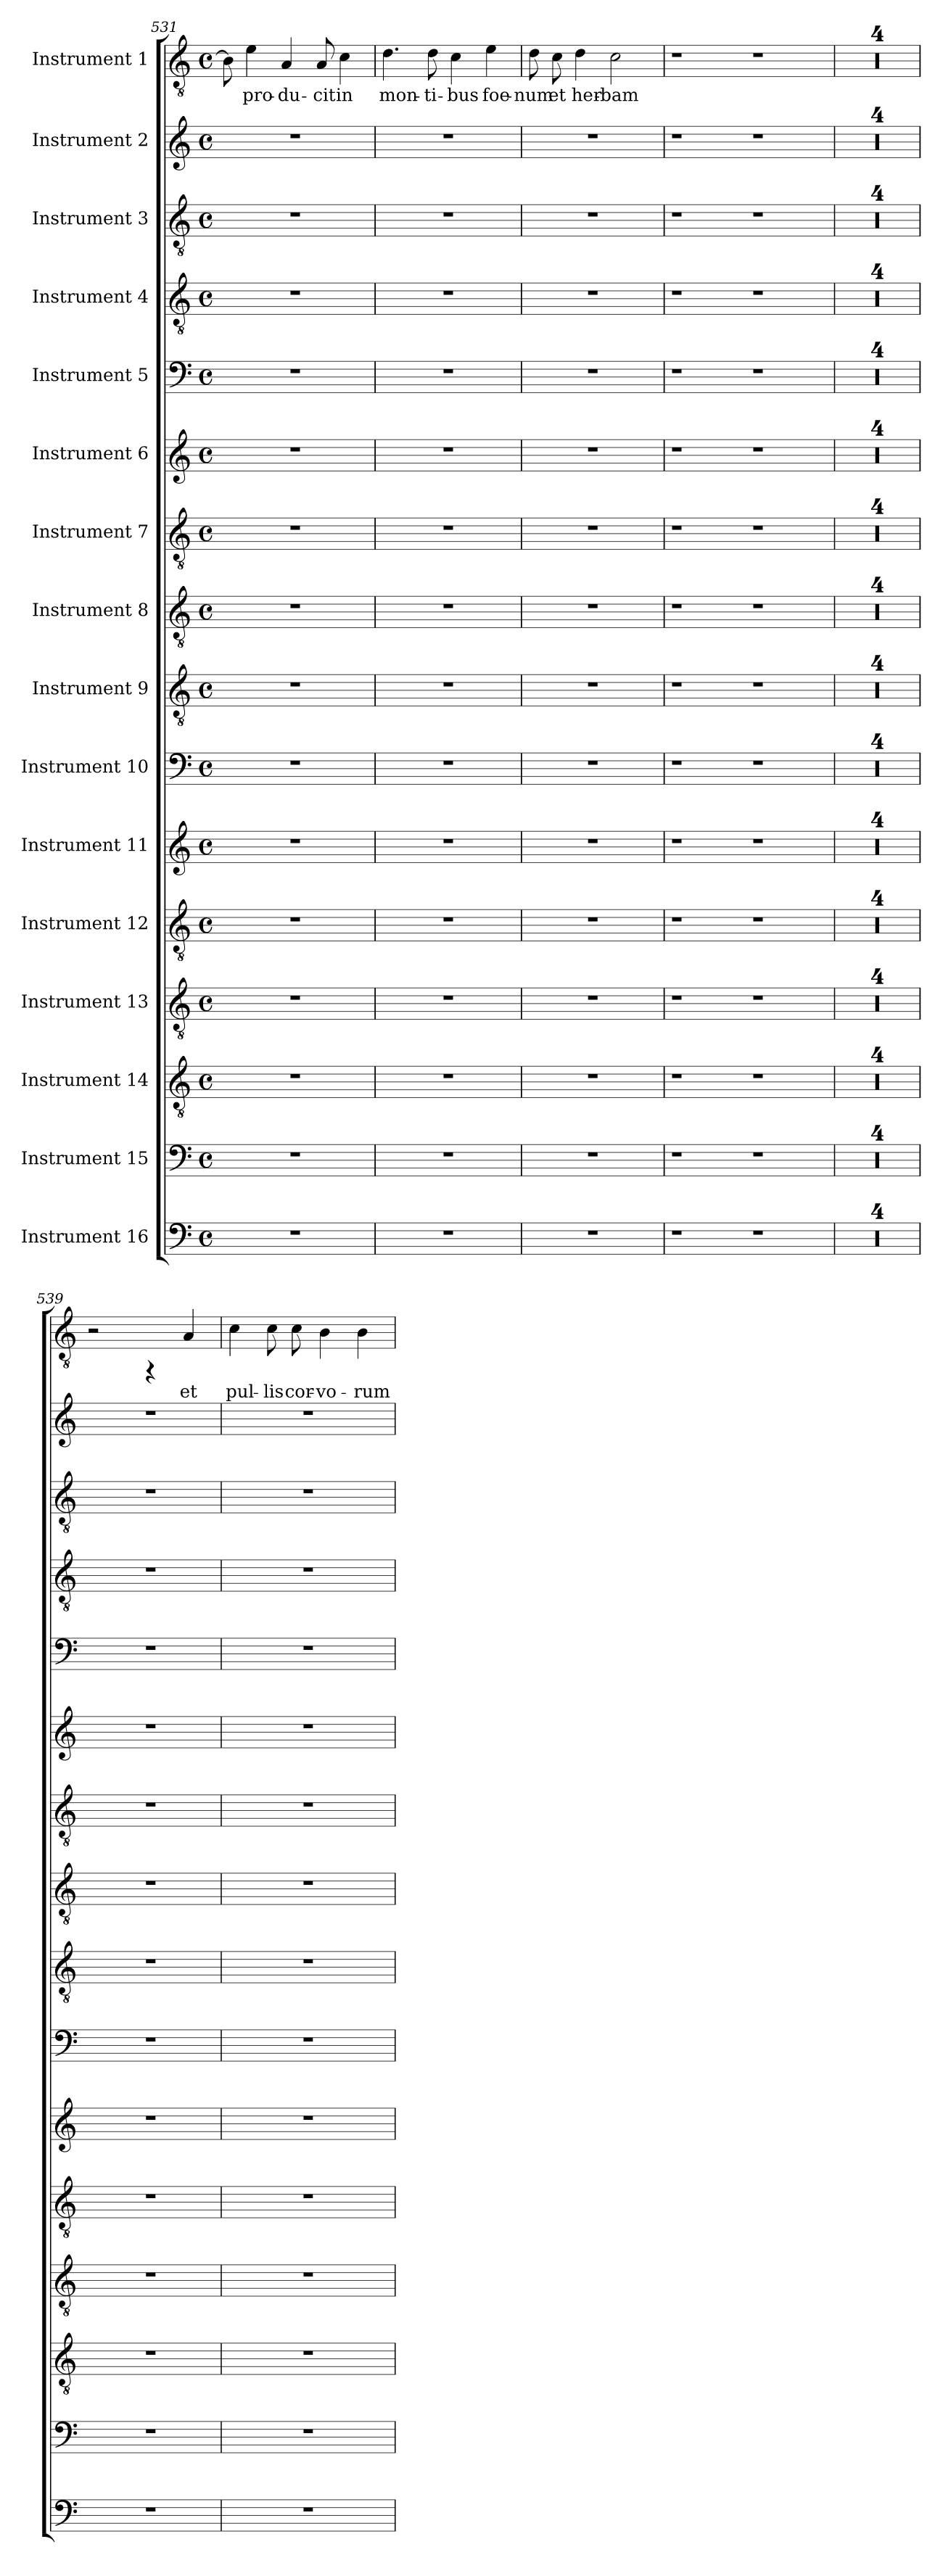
**kern	**kern	**kern	**kern	**kern	**kern	**kern	**kern	**kern	**kern	**kern	**kern	**kern	**kern	**kern	**kern	**text
*part16	*part15	*part14	*part13	*part12	*part11	*part10	*part9	*part8	*part7	*part6	*part5	*part4	*part3	*part2	*part1	*part1
*staff16	*staff15	*staff14	*staff13	*staff12	*staff11	*staff10	*staff9	*staff8	*staff7	*staff6	*staff5	*staff4	*staff3	*staff2	*staff1	*staff1
*I"Instrument 16	*I"Instrument 15	*I"Instrument 14	*I"Instrument 13	*I"Instrument 12	*I"Instrument 11	*I"Instrument 10	*I"Instrument 9	*I"Instrument 8	*I"Instrument 7	*I"Instrument 6	*I"Instrument 5	*I"Instrument 4	*I"Instrument 3	*I"Instrument 2	*I"Instrument 1	*
*clefF4	*clefF4	*clefGv2	*clefGv2	*clefGv2	*clefG2	*clefF4	*clefGv2	*clefGv2	*clefGv2	*clefG2	*clefF4	*clefGv2	*clefGv2	*clefG2	*clefGv2	*
*k[]	*k[]	*k[]	*k[]	*k[]	*k[]	*k[]	*k[]	*k[]	*k[]	*k[]	*k[]	*k[]	*k[]	*k[]	*k[]	*
*C:	*C:	*C:	*C:	*C:	*C:	*C:	*C:	*C:	*C:	*C:	*C:	*C:	*C:	*C:	*C:	*
*M4/4	*M4/4	*M4/4	*M4/4	*M4/4	*M4/4	*M4/4	*M4/4	*M4/4	*M4/4	*M4/4	*M4/4	*M4/4	*M4/4	*M4/4	*M4/4	*
*met(c)	*met(c)	*met(c)	*met(c)	*met(c)	*met(c)	*met(c)	*met(c)	*met(c)	*met(c)	*met(c)	*met(c)	*met(c)	*met(c)	*met(c)	*met(c)	*
=531	=531	=531	=531	=531	=531	=531	=531	=531	=531	=531	=531	=531	=531	=531	=531	=531
!	!	!	!	!	!	!	!	!	!	!	!	!	!	!	!	!LO:LY:b:cj
1r	1r	1r	1r	1r	1r	1r	1r	1r	1r	1r	1r	1r	1r	1r	8B\]	.
!	!	!	!	!	!	!	!	!	!	!	!	!	!	!	!	!LO:LY:b:cj
.	.	.	.	.	.	.	.	.	.	.	.	.	.	.	4e\	pro-
!	!	!	!	!	!	!	!	!	!	!	!	!	!	!	!	!LO:LY:b:cj
.	.	.	.	.	.	.	.	.	.	.	.	.	.	.	4A/	-du-
!	!	!	!	!	!	!	!	!	!	!	!	!	!	!	!	!LO:LY:b:cj
.	.	.	.	.	.	.	.	.	.	.	.	.	.	.	8A/	-cit
!	!	!	!	!	!	!	!	!	!	!	!	!	!	!	!	!LO:LY:b:cj
.	.	.	.	.	.	.	.	.	.	.	.	.	.	.	4c\	in
=532	=532	=532	=532	=532	=532	=532	=532	=532	=532	=532	=532	=532	=532	=532	=532	=532
!	!	!	!	!	!	!	!	!	!	!	!	!	!	!	!	!LO:LY:b:cj
1r	1r	1r	1r	1r	1r	1r	1r	1r	1r	1r	1r	1r	1r	1r	4.d\	mon-
!	!	!	!	!	!	!	!	!	!	!	!	!	!	!	!	!LO:LY:b:cj
.	.	.	.	.	.	.	.	.	.	.	.	.	.	.	8d\	-ti-
!	!	!	!	!	!	!	!	!	!	!	!	!	!	!	!	!LO:LY:b:cj
.	.	.	.	.	.	.	.	.	.	.	.	.	.	.	4c\	-bus
!	!	!	!	!	!	!	!	!	!	!	!	!	!	!	!	!LO:LY:b:cj
.	.	.	.	.	.	.	.	.	.	.	.	.	.	.	4e\	foe-
=533	=533	=533	=533	=533	=533	=533	=533	=533	=533	=533	=533	=533	=533	=533	=533	=533
!	!	!	!	!	!	!	!	!	!	!	!	!	!	!	!	!LO:LY:b:cj
1r	1r	1r	1r	1r	1r	1r	1r	1r	1r	1r	1r	1r	1r	1r	8d\	-num
!	!	!	!	!	!	!	!	!	!	!	!	!	!	!	!	!LO:LY:b:cj
.	.	.	.	.	.	.	.	.	.	.	.	.	.	.	8c\	et
!	!	!	!	!	!	!	!	!	!	!	!	!	!	!	!	!LO:LY:b:cj
.	.	.	.	.	.	.	.	.	.	.	.	.	.	.	4d\	her-
!	!	!	!	!	!	!	!	!	!	!	!	!	!	!	!	!LO:LY:b:cj
.	.	.	.	.	.	.	.	.	.	.	.	.	.	.	2c\	-bam
=534	=534	=534	=534	=534	=534	=534	=534	=534	=534	=534	=534	=534	=534	=534	=534	=534
1r	1r	1r	1r	1r	1r	1r	1r	1r	1r	1r	1r	1r	1r	1r	1r	.
1r	1r	1r	1r	1r	1r	1r	1r	1r	1r	1r	1r	1r	1r	1r	1r	.
=535	=535	=535	=535	=535	=535	=535	=535	=535	=535	=535	=535	=535	=535	=535	=535	=535
1r	1r	1r	1r	1r	1r	1r	1r	1r	1r	1r	1r	1r	1r	1r	1r	.
=536	=536	=536	=536	=536	=536	=536	=536	=536	=536	=536	=536	=536	=536	=536	=536	=536
1r	1r	1r	1r	1r	1r	1r	1r	1r	1r	1r	1r	1r	1r	1r	1r	.
=537	=537	=537	=537	=537	=537	=537	=537	=537	=537	=537	=537	=537	=537	=537	=537	=537
1r	1r	1r	1r	1r	1r	1r	1r	1r	1r	1r	1r	1r	1r	1r	1r	.
=538	=538	=538	=538	=538	=538	=538	=538	=538	=538	=538	=538	=538	=538	=538	=538	=538
1r	1r	1r	1r	1r	1r	1r	1r	1r	1r	1r	1r	1r	1r	1r	1r	.
!!LO:LB:g=z
=539	=539	=539	=539	=539	=539	=539	=539	=539	=539	=539	=539	=539	=539	=539	=539	=539
1r	1r	1r	1r	1r	1r	1r	1r	1r	1r	1r	1r	1r	1r	1r	2r	.
.	.	.	.	.	.	.	.	.	.	.	.	.	.	.	4rFF	.
!	!	!	!	!	!	!	!	!	!	!	!	!	!	!	!	!LO:LY:b:cj
.	.	.	.	.	.	.	.	.	.	.	.	.	.	.	4A/	et
=540	=540	=540	=540	=540	=540	=540	=540	=540	=540	=540	=540	=540	=540	=540	=540	=540
!	!	!	!	!	!	!	!	!	!	!	!	!	!	!	!	!LO:LY:b:cj
1r	1r	1r	1r	1r	1r	1r	1r	1r	1r	1r	1r	1r	1r	1r	4c\	pul-
!	!	!	!	!	!	!	!	!	!	!	!	!	!	!	!	!LO:LY:b:cj
.	.	.	.	.	.	.	.	.	.	.	.	.	.	.	8c\	-lis
!	!	!	!	!	!	!	!	!	!	!	!	!	!	!	!	!LO:LY:b:cj
.	.	.	.	.	.	.	.	.	.	.	.	.	.	.	8c\	cor-
!	!	!	!	!	!	!	!	!	!	!	!	!	!	!	!	!LO:LY:b:cj
.	.	.	.	.	.	.	.	.	.	.	.	.	.	.	4B\	-vo-
!	!	!	!	!	!	!	!	!	!	!	!	!	!	!	!	!LO:LY:b:cj
.	.	.	.	.	.	.	.	.	.	.	.	.	.	.	4B\	-rum
=	=	=	=	=	=	=	=	=	=	=	=	=	=	=	=	=
*-	*-	*-	*-	*-	*-	*-	*-	*-	*-	*-	*-	*-	*-	*-	*-	*-
